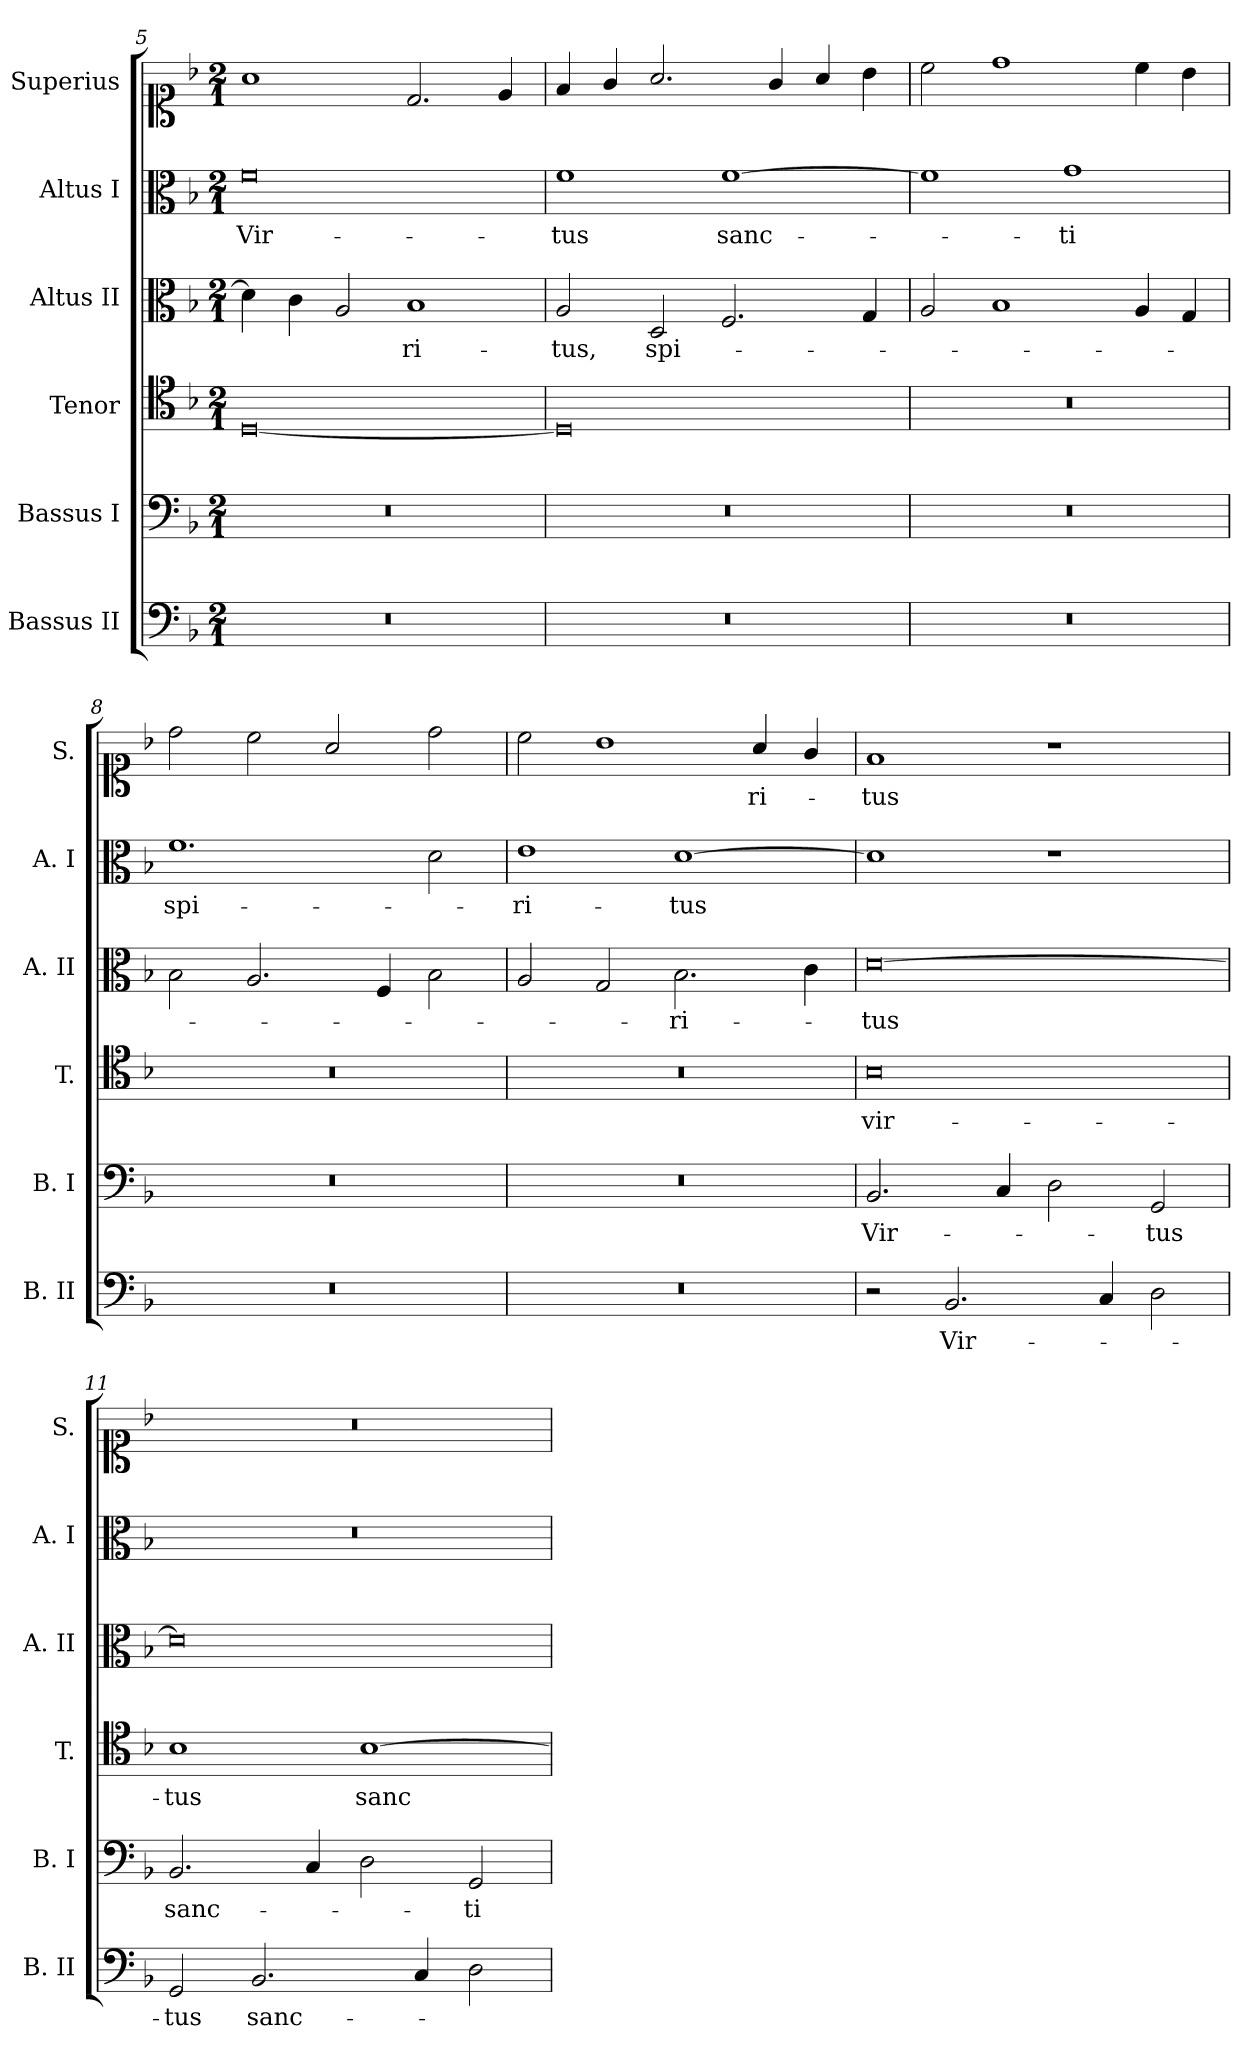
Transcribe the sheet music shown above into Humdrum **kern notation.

**kern	**text	**kern	**text	**kern	**text	**kern	**text	**kern	**text	**kern	**text
*part6	*part6	*part5	*part5	*part4	*part4	*part3	*part3	*part2	*part2	*part1	*part1
*staff6	*staff6	*staff5	*staff5	*staff4	*staff4	*staff3	*staff3	*staff2	*staff2	*staff1	*staff1
*I"Bassus II	*	*I"Bassus I	*	*I"Tenor	*	*I"Altus II	*	*I"Altus I	*	*I"Superius	*
*I'B. II	*	*I'B.  I	*	*I'T.	*	*I'A. II	*	*I'A. I	*	*I'S.	*
*clefF4	*	*clefF4	*	*clefC4	*	*clefC3	*	*clefC3	*	*clefC1	*
*k[b-]	*	*k[b-]	*	*k[b-]	*	*k[b-]	*	*k[b-]	*	*k[b-]	*
*F:	*	*F:	*	*F:	*	*F:	*	*F:	*	*F:	*
*M2/1	*	*M2/1	*	*M2/1	*	*M2/1	*	*M2/1	*	*M2/1	*
=5	=5	=5	=5	=5	=5	=5	=5	=5	=5	=5	=5
!	!	!	!	!	!	!	!	!	!LO:LY:b	!	!
0r	.	0r	.	[0D	.	4d\]	.	0f	Vir-	1a	.
.	.	.	.	.	.	4c\	.	.	.	.	.
.	.	.	.	.	.	2A/	.	.	.	.	.
!	!	!	!	!	!	!	!LO:LY:b	!	!	!	!
.	.	.	.	.	.	1B-	-ri-	.	.	2.d/	.
.	.	.	.	.	.	.	.	.	.	4e/	.
=6	=6	=6	=6	=6	=6	=6	=6	=6	=6	=6	=6
!	!	!	!	!	!	!	!LO:LY:b	!	!LO:LY:b	!	!
0r	.	0r	.	0D]	.	2A/	-tus,	1f	-tus	4f/	.
.	.	.	.	.	.	.	.	.	.	4g/	.
!	!	!	!	!	!	!	!LO:LY:b	!	!	!	!
.	.	.	.	.	.	2D/	spi-	.	.	2.a/	.
!	!	!	!	!	!	!	!	!	!LO:LY:b	!	!
.	.	.	.	.	.	2.F/	.	[1f	sanc-	.	.
.	.	.	.	.	.	.	.	.	.	4g/	.
.	.	.	.	.	.	.	.	.	.	4a/	.
.	.	.	.	.	.	4G/	.	.	.	4b-\	.
=7	=7	=7	=7	=7	=7	=7	=7	=7	=7	=7	=7
0r	.	0r	.	0r	.	2A/	.	1f]	.	2cc\	.
.	.	.	.	.	.	1B-	.	.	.	1dd	.
!	!	!	!	!	!	!	!	!	!LO:LY:b	!	!
.	.	.	.	.	.	.	.	1g	-ti	.	.
.	.	.	.	.	.	4A/	.	.	.	4cc\	.
.	.	.	.	.	.	4G/	.	.	.	4b-\	.
!!LO:PB:g=z
=8	=8	=8	=8	=8	=8	=8	=8	=8	=8	=8	=8
!	!	!	!	!	!	!	!	!	!LO:LY:b	!	!
0r	.	0r	.	0r	.	2B-\	.	1.f	spi-	2dd\	.
.	.	.	.	.	.	2.A/	.	.	.	2cc\	.
.	.	.	.	.	.	.	.	.	.	2a/	.
.	.	.	.	.	.	4F/	.	.	.	.	.
.	.	.	.	.	.	2B-\	.	2d\	.	2dd\	.
=9	=9	=9	=9	=9	=9	=9	=9	=9	=9	=9	=9
!	!	!	!	!	!	!	!	!	!LO:LY:b	!	!
0r	.	0r	.	0r	.	2A/	.	1e	-ri-	2cc\	.
.	.	.	.	.	.	2G/	.	.	.	1b-	.
!	!	!	!	!	!	!	!LO:LY:b	!	!LO:LY:b	!	!
.	.	.	.	.	.	2.B-\	-ri-	[1d	-tus	.	.
!	!	!	!	!	!	!	!	!	!	!	!LO:LY:b
.	.	.	.	.	.	.	.	.	.	4a/	-ri-
.	.	.	.	.	.	4c\	.	.	.	4g/	.
=10	=10	=10	=10	=10	=10	=10	=10	=10	=10	=10	=10
!	!	!	!LO:LY:b	!	!LO:LY:b	!	!LO:LY:b	!	!	!	!LO:LY:b
2r	.	2.BB-/	Vir-	0B-	vir-	[0d	-tus	1d]	.	1f	-tus
!	!LO:LY:b	!	!	!	!	!	!	!	!	!	!
2.BB-/	Vir-	.	.	.	.	.	.	.	.	.	.
.	.	4C/	.	.	.	.	.	.	.	.	.
.	.	2D\	.	.	.	.	.	1r	.	1r	.
4C/	.	.	.	.	.	.	.	.	.	.	.
!	!	!	!LO:LY:b	!	!	!	!	!	!	!	!
2D\	.	2GG/	-tus	.	.	.	.	.	.	.	.
=11	=11	=11	=11	=11	=11	=11	=11	=11	=11	=11	=11
!	!LO:LY:b	!	!LO:LY:b	!	!LO:LY:b	!	!	!	!	!	!
2GG/	-tus	2.BB-/	sanc-	1B-	-tus	0d]	.	0r	.	0r	.
!	!LO:LY:b	!	!	!	!	!	!	!	!	!	!
2.BB-/	sanc-	.	.	.	.	.	.	.	.	.	.
.	.	4C/	.	.	.	.	.	.	.	.	.
!	!	!	!	!	!LO:LY:b	!	!	!	!	!	!
.	.	2D\	.	[1B-	sanc-	.	.	.	.	.	.
4C/	.	.	.	.	.	.	.	.	.	.	.
!	!	!	!LO:LY:b	!	!	!	!	!	!	!	!
2D\	.	2GG/	-ti	.	.	.	.	.	.	.	.
=	=	=	=	=	=	=	=	=	=	=	=
*-	*-	*-	*-	*-	*-	*-	*-	*-	*-	*-	*-
